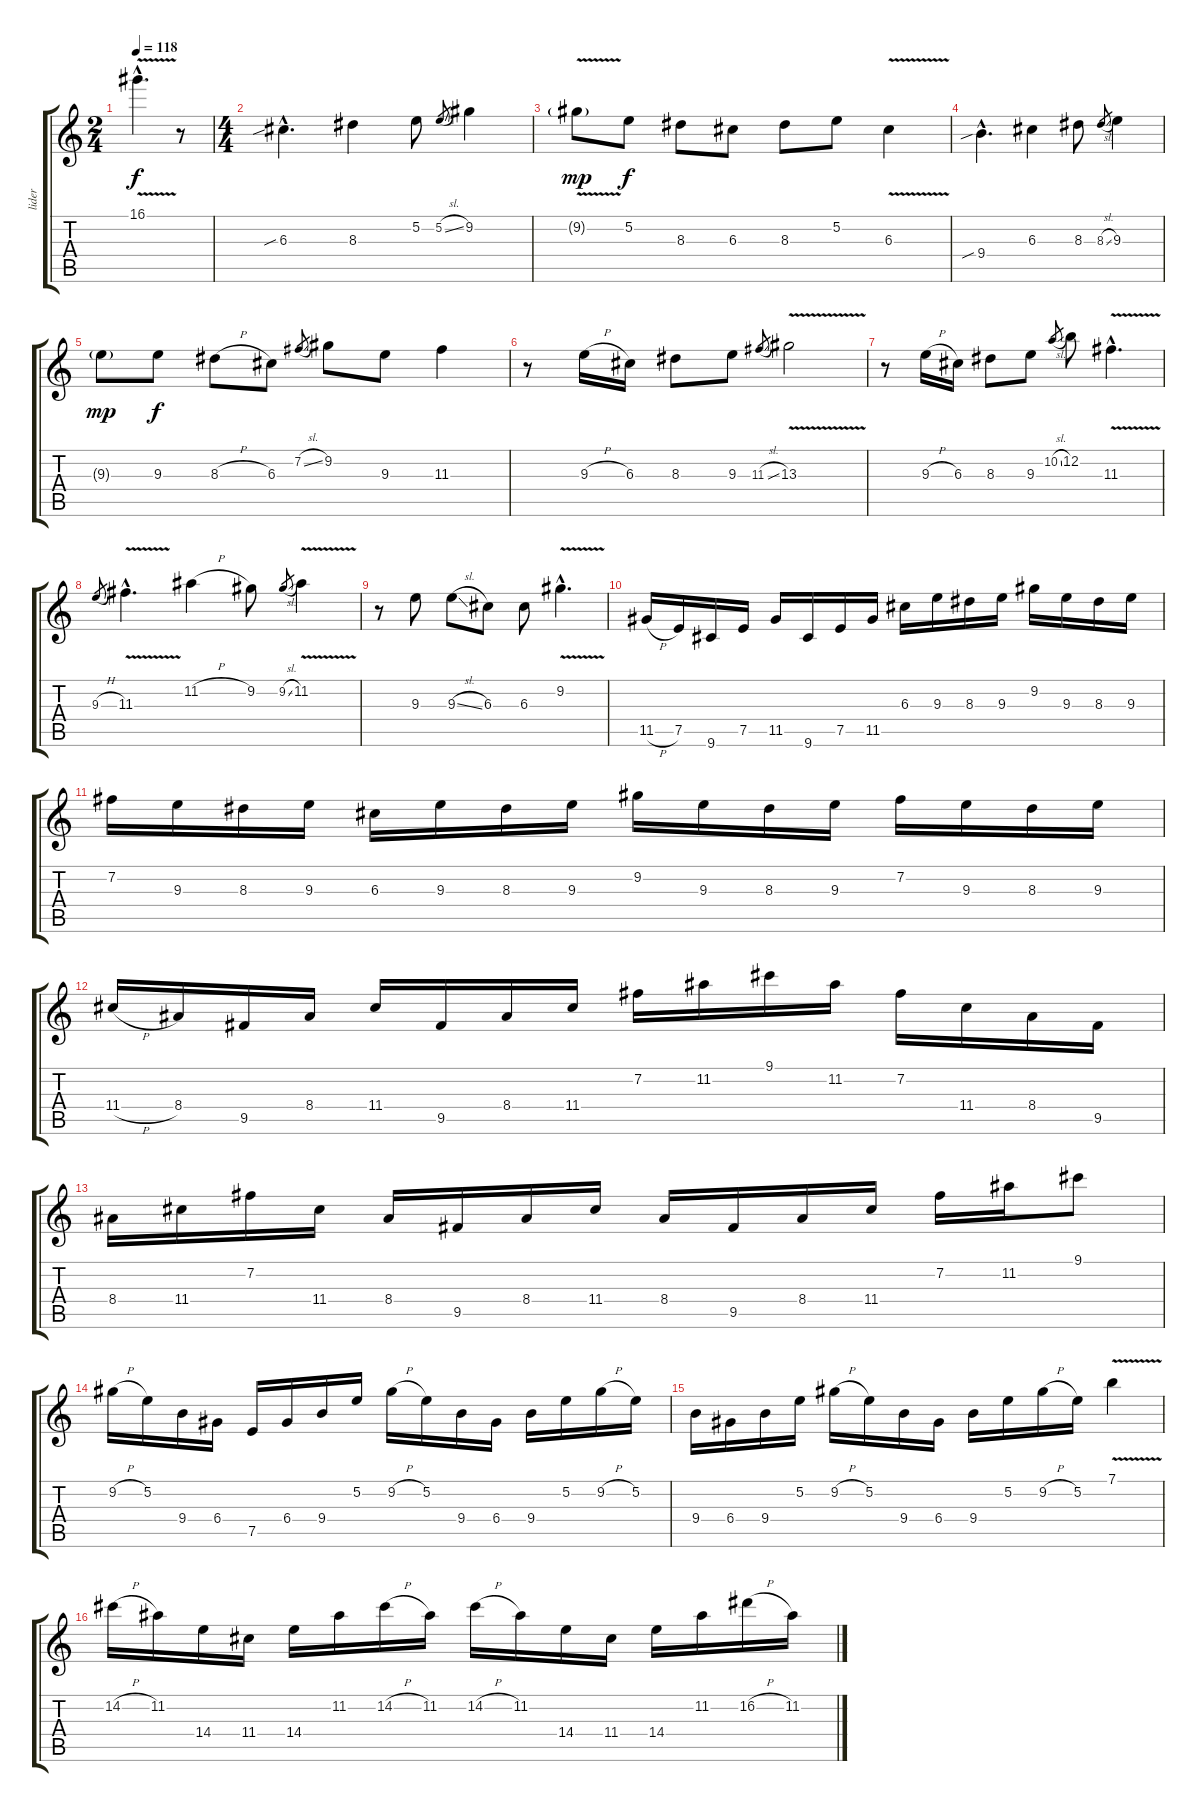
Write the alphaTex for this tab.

\track ("lider" "lider") {instrument distortionguitar}
\staff {score tabs}
\tuning (E4 B3 G3 D3 A2 E2) {hide}
\ts (2 4)
\tempo 118
\clef g2
\ks c
16.1{v hac}.4{d dy f} r.8 |
\ts (4 4)
6.3{sib hac}.4{d} 8.3.4 5.2.8 5.2{sl}.8{gr} 9.2.4 |
9.2{v g}.8{dy mp} 5.2.8{dy f} 8.3.8 6.3.8 8.3.8 5.2.8 6.3{v}.4 |
9.4{sib hac}.4{d} 6.3.4 8.3.8 8.3{sl}.8{gr} 9.3.4 |
9.3{g}.8{dy mp} 9.3.8{dy f} 8.3{h}.8 6.3.8 7.2{sl}.8{gr} 9.2.8 9.3.8 11.3.4 |
r.8 9.3{h}.16 6.3.16 8.3.8 9.3.8 11.3{sl}.8{gr} 13.3{v}.2 |
r.8 9.3{h}.16 6.3.16 8.3.8 9.3.8 10.2{sl}.8{gr} 12.2.8 11.3{v hac}.4{d} |
9.3{h}.8{gr} 11.3{v hac}.4{d} 11.2{h}.4 9.2.8 9.2{sl}.8{gr} 11.2{v}.4 |
r.8 9.3.8 9.3{sl}.8 6.3.8 6.3.8 9.2{v hac}.4{d} |
11.5{h}.16 7.5.16 9.6.16 7.5.16 11.5.16 9.6.16 7.5.16 11.5.16 6.3.16 9.3.16 8.3.16 9.3.16 9.2.16 9.3.16 8.3.16 9.3.16 |
7.2.16 9.3.16 8.3.16 9.3.16 6.3.16 9.3.16 8.3.16 9.3.16 9.2.16 9.3.16 8.3.16 9.3.16 7.2.16 9.3.16 8.3.16 9.3.16 |
11.4{h}.16 8.4.16 9.5.16 8.4.16 11.4.16 9.5.16 8.4.16 11.4.16 7.2.16 11.2.16 9.1.16 11.2.16 7.2.16 11.4.16 8.4.16 9.5.16 |
8.4.16 11.4.16 7.2.16 11.4.16 8.4.16 9.5.16 8.4.16 11.4.16 8.4.16 9.5.16 8.4.16 11.4.16 7.2.16 11.2.16 9.1.8 |
9.2{h}.16 5.2.16 9.4.16 6.4.16 7.5.16 6.4.16 9.4.16 5.2.16 9.2{h}.16 5.2.16 9.4.16 6.4.16 9.4.16 5.2.16 9.2{h}.16 5.2.16 |
9.4.16 6.4.16 9.4.16 5.2.16 9.2{h}.16 5.2.16 9.4.16 6.4.16 9.4.16 5.2.16 9.2{h}.16 5.2.16 7.1{v}.4 |
14.2{h}.16 11.2.16 14.4.16 11.4.16 14.4.16 11.2.16 14.2{h}.16 11.2.16 14.2{h}.16 11.2.16 14.4.16 11.4.16 14.4.16 11.2.16 16.2{h}.16 11.2.16
